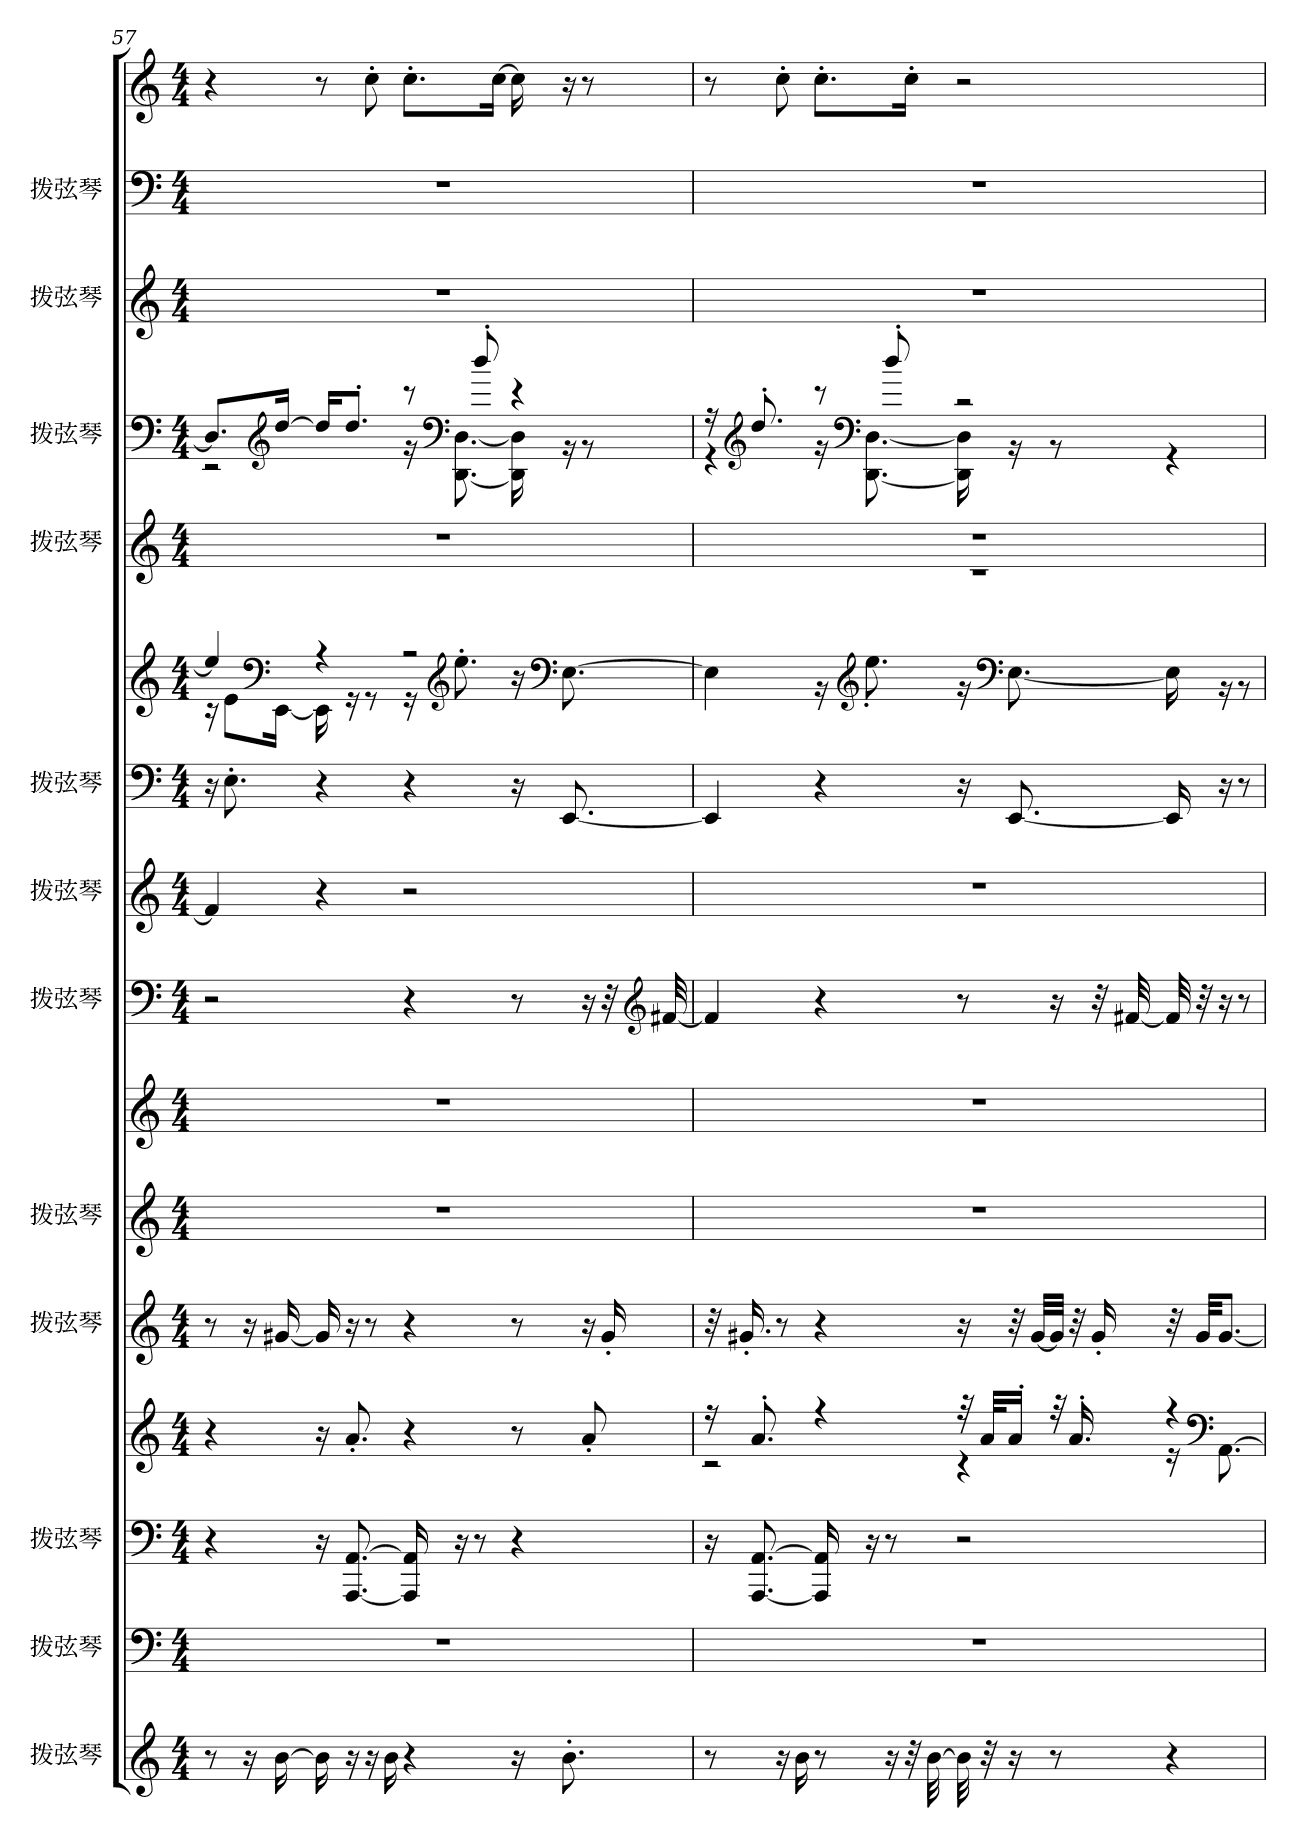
**kern	**kern	**kern	**kern	**kern	**kern	**kern	**kern	**kern	**kern	**kern	**kern	**kern	**kern	**kern	**kern
*part12	*part11	*part10	*part10	*part9	*part8	*part8	*part7	*part6	*part5	*part5	*part4	*part3	*part2	*part1	*part1
*staff16	*staff15	*staff14	*staff13	*staff12	*staff11	*staff10	*staff9	*staff8	*staff7	*staff6	*staff5	*staff4	*staff3	*staff2	*staff1
*I"拨弦琴	*I"拨弦琴	*I"拨弦琴	*	*I"拨弦琴	*I"拨弦琴	*	*I"拨弦琴	*I"拨弦琴	*I"拨弦琴	*	*I"拨弦琴	*I"拨弦琴	*I"拨弦琴	*I"拨弦琴	*
!!LO:PB:g=z
*clefG2	*clefF4	*clefF4	*clefG2	*clefG2	*clefG2	*clefG2	*clefF4	*clefG2	*clefF4	*clefG2	*clefG2	*clefF4	*clefG2	*clefF4	*clefG2
*k[]	*k[]	*k[]	*k[]	*k[]	*k[]	*k[]	*k[]	*k[]	*k[]	*k[]	*k[]	*k[]	*k[]	*k[]	*k[]
*M4/4	*M4/4	*M4/4	*M4/4	*M4/4	*M4/4	*M4/4	*M4/4	*M4/4	*M4/4	*M4/4	*M4/4	*M4/4	*M4/4	*M4/4	*M4/4
=57	=57	=57	=57	=57	=57	=57	=57	=57	=57	=57	=57	=57	=57	=57	=57
*	*	*	*	*	*	*	*	*	*	*^	*	*^	*	*	*
8r	1r	4r	4r	8r	1r	1r	2r	4f/]	16r	4ee/]	16r	1r	8.D/L]	2r	1r	1r	4r
.	.	.	.	.	.	.	.	.	8.E'\	.	8e\L	.	.	.	.	.	.
16r	.	.	.	16r	.	.	.	.	.	.	.	.	.	.	.	.	.
*	*	*	*	*	*	*	*	*	*	*clefF4	*	*	*clefG2	*	*	*	*
[16b\	.	.	.	[16g#X/	.	.	.	.	.	.	[16EE\Jk	.	[16dd/Jk	.	.	.	.
16b\]	.	16r	16r	16g#/]	.	.	.	4r	4r	4r	16EE\]	.	16dd/KL]	.	.	.	8r
16r	.	[8.AAA/ [8.AA/	8.a'/	16r	.	.	.	.	.	.	16r	.	8.dd'/J	.	.	.	.
16r	.	.	.	8r	.	.	.	.	.	.	8r	.	.	.	.	.	8cc'\
16b\	.	.	.	.	.	.	.	.	.	.	.	.	.	.	.	.	.
4r	.	16AAA/] 16AA/]	4r	4r	.	.	4r	2r	4r	2r	16r	.	8r	16r	.	.	8.cc'\L
*	*	*	*	*	*	*	*	*	*	*clefG2	*	*	*clefF4	*	*	*	*
.	.	16r	.	.	.	.	.	.	.	.	8.ee'\	.	.	[8.DD\ [8.D\	.	.	.
.	.	8r	.	.	.	.	.	.	.	.	.	.	8dd'/	.	.	.	.
.	.	.	.	.	.	.	.	.	.	.	.	.	.	.	.	.	[16cc\Jk
16r	.	4r	8r	8r	.	.	8r	.	16r	.	16r	.	4r	16DD\] 16D\]	.	.	16cc\]
*	*	*	*	*	*	*	*	*	*	*clefF4	*	*	*	*	*	*	*
8.b'\	.	.	.	.	.	.	.	.	[8.EE/	.	[8.E\	.	.	16r	.	.	16r
.	.	.	8a'/	16r	.	.	16r	.	.	.	.	.	.	8r	.	.	8r
.	.	.	.	16g#'/	.	.	32r	.	.	.	.	.	.	.	.	.	.
*	*	*	*	*	*	*	*clefG2	*	*	*	*	*	*	*	*	*	*
.	.	.	.	.	.	.	[32f#X/	.	.	.	.	.	.	.	.	.	.
!!LO:PB:g=z
=58	=58	=58	=58	=58	=58	=58	=58	=58	=58	=58	=58	=58	=58	=58	=58	=58	=58
*	*	*	*^	*	*	*	*	*	*	*	*	*	*	*	*	*	*
8r	1r	16r	16r	2r	32r	1r	1r	4f#/]	1r	4EE/]	1r	4E\]	1r	16r	4r	1r	1r	8r
.	.	.	.	.	16.g#X'/	.	.	.	.	.	.	.	.	.	.	.	.	.
*	*	*	*	*	*	*	*	*	*	*	*	*	*	*clefG2	*	*	*	*
.	.	[8.AAA/ [8.AA/	8.a'/	.	.	.	.	.	.	.	.	.	.	8.dd'/	.	.	.	.
16r	.	.	.	.	8r	.	.	.	.	.	.	.	.	.	.	.	.	8cc'\
16b\	.	.	.	.	.	.	.	.	.	.	.	.	.	.	.	.	.	.
8r	.	16AAA/] 16AA/]	4r	.	4r	.	.	4r	.	4r	.	16r	.	8r	16r	.	.	8.cc'\L
*	*	*	*	*	*	*	*	*	*	*	*clefG2	*	*	*clefF4	*	*	*	*
.	.	16r	.	.	.	.	.	.	.	.	.	8.ee'\	.	.	[8.DD\ [8.D\	.	.	.
16r	.	8r	.	.	.	.	.	.	.	.	.	.	.	8dd'/	.	.	.	.
32r	.	.	.	.	.	.	.	.	.	.	.	.	.	.	.	.	.	16cc'\Jk
[32b\	.	.	.	.	.	.	.	.	.	.	.	.	.	.	.	.	.	.
32b\]	.	2r	32r	4r	16r	.	.	8r	.	16r	.	16r	.	2r	16DD\] 16D\]	.	.	2r
32r	.	.	32a/KLL	.	.	.	.	.	.	.	.	.	.	.	.	.	.	.
*	*	*	*	*	*	*	*	*	*	*	*clefF4	*	*	*	*	*	*	*
16r	.	.	16a'/JJ	.	32r	.	.	.	.	[8.EE/	.	[8.E\	.	.	16r	.	.	.
.	.	.	.	.	[32g#/LLL	.	.	.	.	.	.	.	.	.	.	.	.	.
8r	.	.	32r	.	32g#/JJJ]	.	.	16r	.	.	.	.	.	.	8r	.	.	.
.	.	.	16.a'/	.	32r	.	.	.	.	.	.	.	.	.	.	.	.	.
.	.	.	.	.	16g#'/	.	.	32r	.	.	.	.	.	.	.	.	.	.
.	.	.	.	.	.	.	.	[32f#X/	.	.	.	.	.	.	.	.	.	.
4r	.	.	4r	16r	32r	.	.	32f#/]	.	16EE/]	.	16E\]	.	.	4r	.	.	.
.	.	.	.	.	32g#/KKL	.	.	32r	.	.	.	.	.	.	.	.	.	.
*	*	*	*clefF4	*	*	*	*	*	*	*	*	*	*	*	*	*	*	*
.	.	.	.	[8.AA\	[8.g#/J	.	.	16r	.	16r	.	16r	.	.	.	.	.	.
.	.	.	.	.	.	.	.	8r	.	8r	.	8r	.	.	.	.	.	.
*	*	*	*v	*v	*	*	*	*	*	*	*v	*v	*	*v	*v	*	*	*
=	=	=	=	=	=	=	=	=	=	=	=	=	=	=	=
*-	*-	*-	*-	*-	*-	*-	*-	*-	*-	*-	*-	*-	*-	*-	*-
